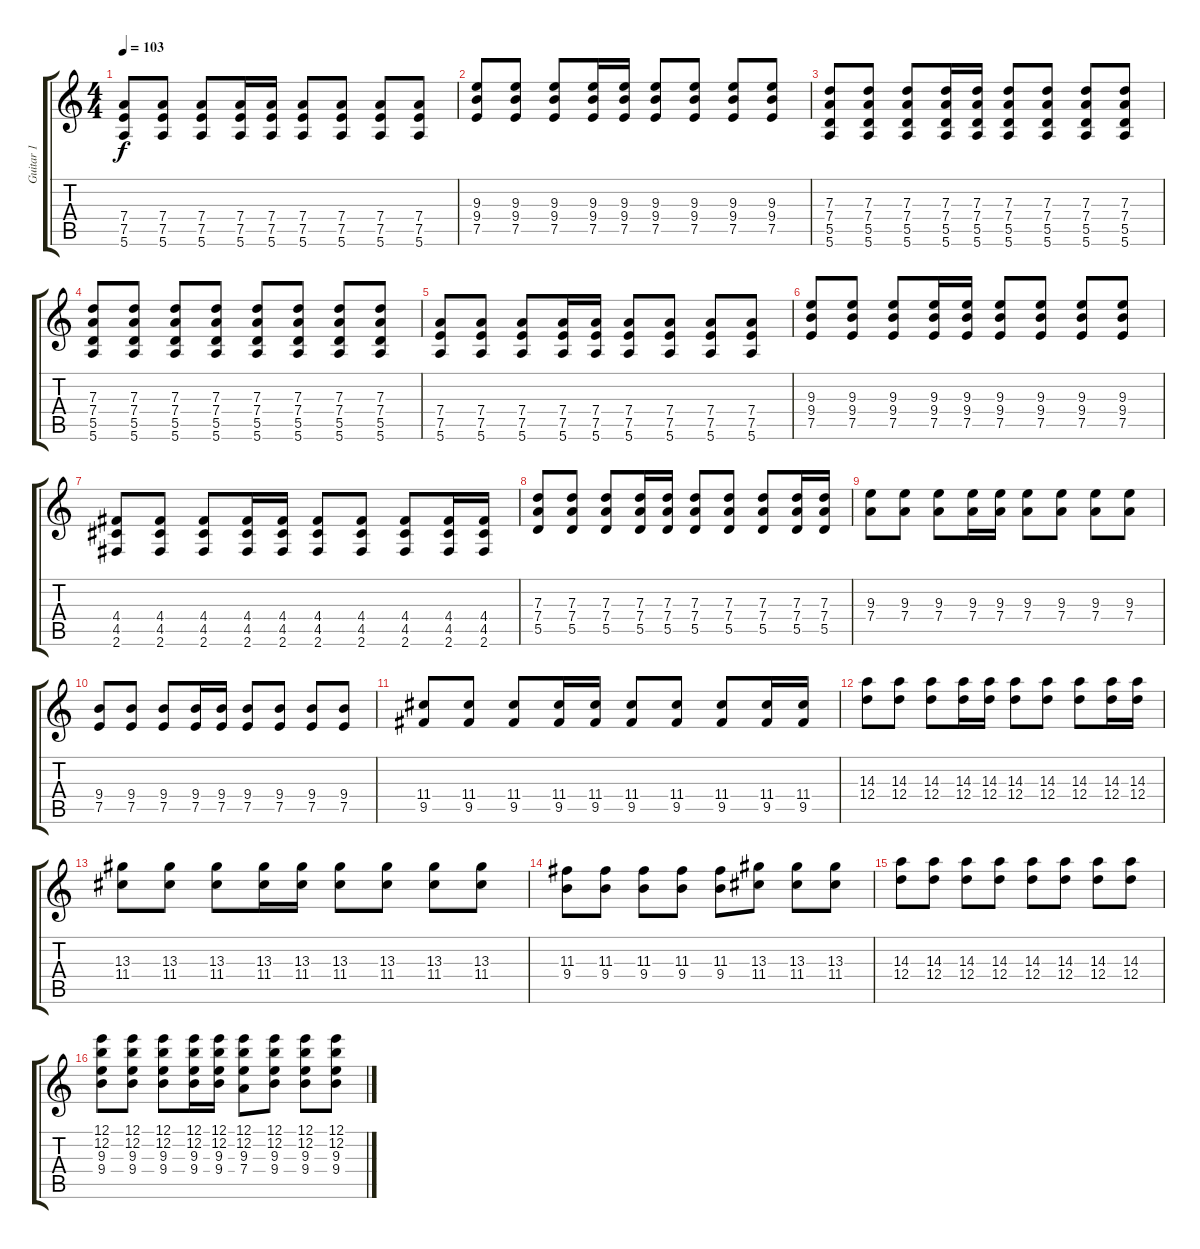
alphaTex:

\track ("Guitar 1" "Guitar 1") {instrument distortionguitar}
\staff {score tabs}
\tuning (E4 B3 G3 D3 A2 E2) {hide}
\ts (4 4)
\tempo 103
\clef g2
\ks c
(7.4 7.5 5.6).8{dy f} (7.4 7.5 5.6).8 (7.4 7.5 5.6).8 (7.4 7.5 5.6).16 (7.4 7.5 5.6).16 (7.4 7.5 5.6).8 (7.4 7.5 5.6).8 (7.4 7.5 5.6).8 (7.4 7.5 5.6).8 |
(9.3 9.4 7.5).8 (9.3 9.4 7.5).8 (9.3 9.4 7.5).8 (9.3 9.4 7.5).16 (9.3 9.4 7.5).16 (9.3 9.4 7.5).8 (9.3 9.4 7.5).8 (9.3 9.4 7.5).8 (9.3 9.4 7.5).8 |
(7.3 7.4 5.5 5.6).8 (7.3 7.4 5.5 5.6).8 (7.3 7.4 5.5 5.6).8 (7.3 7.4 5.5 5.6).16 (7.3 7.4 5.5 5.6).16 (7.3 7.4 5.5 5.6).8 (7.3 7.4 5.5 5.6).8 (7.3 7.4 5.5 5.6).8 (7.3 7.4 5.5 5.6).8 |
(7.3 7.4 5.5 5.6).8 (7.3 7.4 5.5 5.6).8 (7.3 7.4 5.5 5.6).8 (7.3 7.4 5.5 5.6).8 (7.3 7.4 5.5 5.6).8 (7.3 7.4 5.5 5.6).8 (7.3 7.4 5.5 5.6).8 (7.3 7.4 5.5 5.6).8 |
(7.4 7.5 5.6).8 (7.4 7.5 5.6).8 (7.4 7.5 5.6).8 (7.4 7.5 5.6).16 (7.4 7.5 5.6).16 (7.4 7.5 5.6).8 (7.4 7.5 5.6).8 (7.4 7.5 5.6).8 (7.4 7.5 5.6).8 |
(9.3 9.4 7.5).8 (9.3 9.4 7.5).8 (9.3 9.4 7.5).8 (9.3 9.4 7.5).16 (9.3 9.4 7.5).16 (9.3 9.4 7.5).8 (9.3 9.4 7.5).8 (9.3 9.4 7.5).8 (9.3 9.4 7.5).8 |
(4.4 4.5 2.6).8 (4.4 4.5 2.6).8 (4.4 4.5 2.6).8 (4.4 4.5 2.6).16 (4.4 4.5 2.6).16 (4.4 4.5 2.6).8 (4.4 4.5 2.6).8 (4.4 4.5 2.6).8 (4.4 4.5 2.6).16 (4.4 4.5 2.6).16 |
(7.3 7.4 5.5).8 (7.3 7.4 5.5).8 (7.3 7.4 5.5).8 (7.3 7.4 5.5).16 (7.3 7.4 5.5).16 (7.3 7.4 5.5).8 (7.3 7.4 5.5).8 (7.3 7.4 5.5).8 (7.3 7.4 5.5).16 (7.3 7.4 5.5).16 |
(9.3 7.4).8 (9.3 7.4).8 (9.3 7.4).8 (9.3 7.4).16 (9.3 7.4).16 (9.3 7.4).8 (9.3 7.4).8 (9.3 7.4).8 (9.3 7.4).8 |
(9.4 7.5).8 (9.4 7.5).8 (9.4 7.5).8 (9.4 7.5).16 (9.4 7.5).16 (9.4 7.5).8 (9.4 7.5).8 (9.4 7.5).8 (9.4 7.5).8 |
(11.4 9.5).8 (11.4 9.5).8 (11.4 9.5).8 (11.4 9.5).16 (11.4 9.5).16 (11.4 9.5).8 (11.4 9.5).8 (11.4 9.5).8 (11.4 9.5).16 (11.4 9.5).16 |
(14.3 12.4).8 (14.3 12.4).8 (14.3 12.4).8 (14.3 12.4).16 (14.3 12.4).16 (14.3 12.4).8 (14.3 12.4).8 (14.3 12.4).8 (14.3 12.4).16 (14.3 12.4).16 |
(13.3 11.4).8 (13.3 11.4).8 (13.3 11.4).8 (13.3 11.4).16 (13.3 11.4).16 (13.3 11.4).8 (13.3 11.4).8 (13.3 11.4).8 (13.3 11.4).8 |
(11.3 9.4).8 (11.3 9.4).8 (11.3 9.4).8 (11.3 9.4).8 (11.3 9.4).8 (13.3 11.4).8 (13.3 11.4).8 (13.3 11.4).8 |
(14.3 12.4).8 (14.3 12.4).8 (14.3 12.4).8 (14.3 12.4).8 (14.3 12.4).8 (14.3 12.4).8 (14.3 12.4).8 (14.3 12.4).8 |
(12.1 12.2 9.3 9.4).8 (12.1 12.2 9.3 9.4).8 (12.1 12.2 9.3 9.4).8 (12.1 12.2 9.3 9.4).16 (12.1 12.2 9.3 9.4).16 (12.1 12.2 9.3 7.4).8 (12.1 12.2 9.3 9.4).8 (12.1 12.2 9.3 9.4).8 (12.1 12.2 9.3 9.4).8
